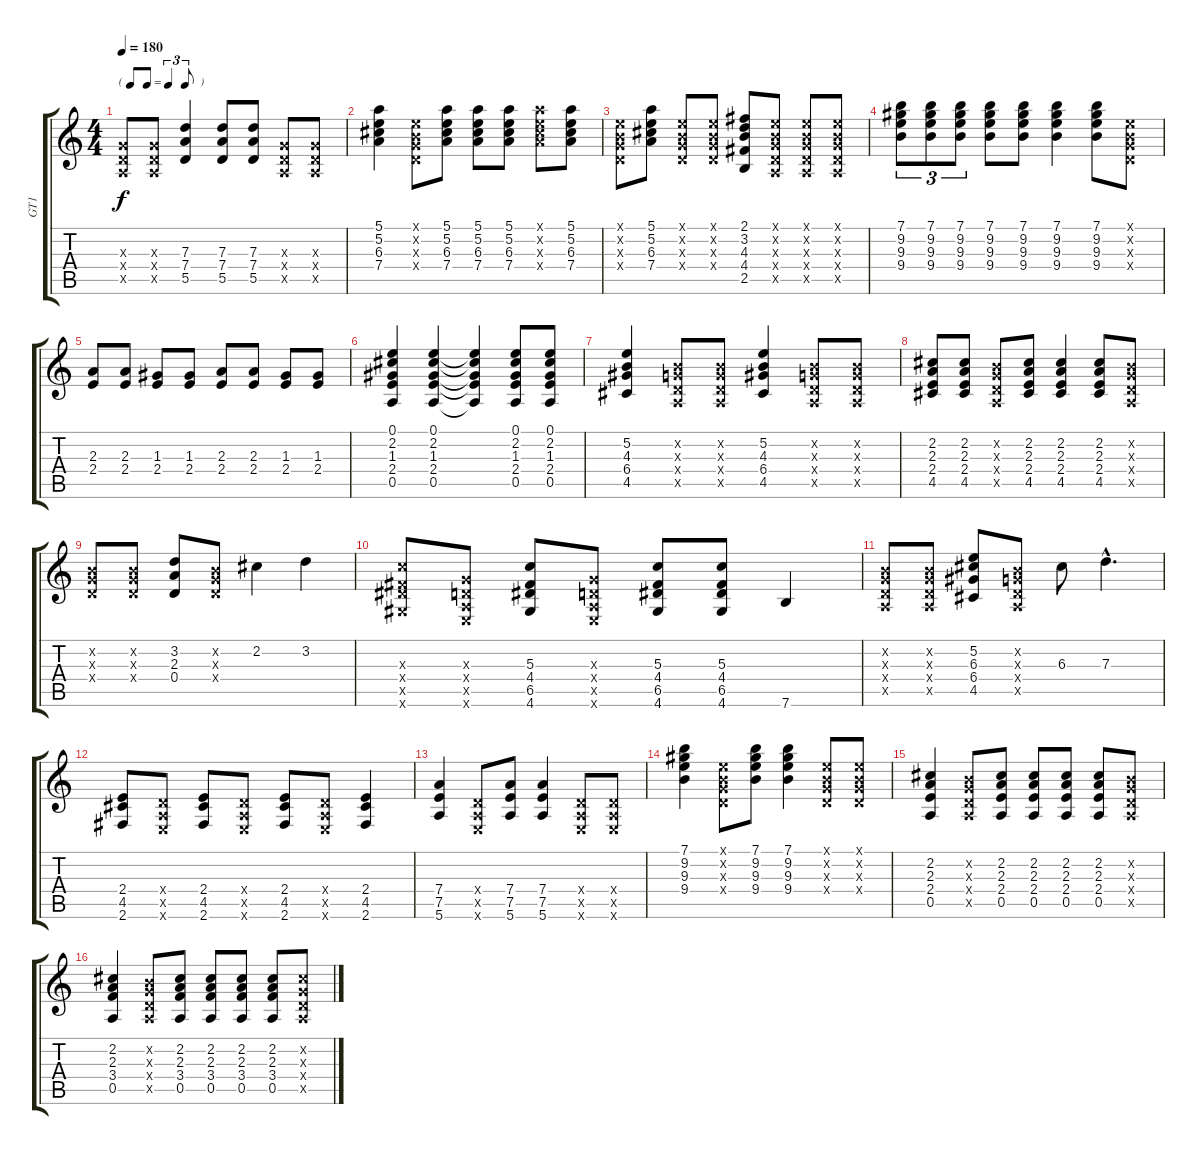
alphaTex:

\track ("GT1" "GT1") {instrument electricguitarclean}
\staff {score tabs}
\tuning (E4 B3 G3 D3 A2 E2) {hide}
\ts (4 4)
\tf triplet8th
\tempo 180
\clef g2
\ks c
(0.3{x} 0.4{x} 0.5{x}).8{dy f} (0.3{x} 0.4{x} 0.5{x}).8 (7.3 7.4 5.5).4 (7.3 7.4 5.5).8 (7.3 7.4 5.5).8 (0.3{x} 0.4{x} 0.5{x}).8 (0.3{x} 0.4{x} 0.5{x}).8 |
(5.1 5.2 6.3 7.4).4 (0.1{x} 0.2{x} 0.3{x} 0.4{x}).8 (5.1 5.2 6.3 7.4).8 (5.1 5.2 6.3 7.4).8 (5.1 5.2 6.3 7.4).8 (5.1{x} 5.2{x} 6.3{x} 7.4{x}).8 (5.1 5.2 6.3 7.4).8 |
(0.1{x} 0.2{x} 0.3{x} 0.4{x}).8 (5.1 5.2 6.3 7.4).8 (0.1{x} 0.2{x} 0.3{x} 0.4{x}).8 (0.1{x} 0.2{x} 0.3{x} 0.4{x}).8 (2.1 3.2 4.3 4.4 2.5).8 (0.1{x} 0.2{x} 0.3{x} 0.4{x} 0.5{x}).8 (0.1{x} 0.2{x} 0.3{x} 0.4{x} 0.5{x}).8 (0.1{x} 0.2{x} 0.3{x} 0.4{x} 0.5{x}).8 |
(7.1 9.2 9.3 9.4).8{tu (3 2)} (7.1 9.2 9.3 9.4).8{tu (3 2)} (7.1 9.2 9.3 9.4).8{tu (3 2)} (7.1 9.2 9.3 9.4).8 (7.1 9.2 9.3 9.4).8 (7.1 9.2 9.3 9.4).4 (7.1 9.2 9.3 9.4).8 (0.1{x} 0.2{x} 0.3{x} 0.4{x}).8 |
(2.3 2.4).8 (2.3 2.4).8 (1.3 2.4).8 (1.3 2.4).8 (2.3 2.4).8 (2.3 2.4).8 (1.3 2.4).8 (1.3 2.4).8 |
(0.1 2.2 1.3 2.4 0.5).4 (0.1 2.2 1.3 2.4 0.5).4 (0.1{t} 2.2{t} 1.3{t} 2.4{t} 0.5{t}).4 (0.1 2.2 1.3 2.4 0.5).8 (0.1 2.2 1.3 2.4 0.5).8 |
(5.2 4.3 6.4 4.5).4 (0.2{x} 0.3{x} 0.4{x} 0.5{x}).8 (0.2{x} 0.3{x} 0.4{x} 0.5{x}).8 (5.2 4.3 6.4 4.5).4 (0.2{x} 0.3{x} 0.4{x} 0.5{x}).8 (0.2{x} 0.3{x} 0.4{x} 0.5{x}).8 |
(2.2 2.3 2.4 4.5).8 (2.2 2.3 2.4 4.5).8 (0.2{x} 0.3{x} 0.4{x} 0.5{x}).8 (2.2 2.3 2.4 4.5).8 (2.2 2.3 2.4 4.5).4 (2.2 2.3 2.4 4.5).8 (0.2{x} 0.3{x} 0.4{x} 0.5{x}).8 |
(0.2{x} 0.3{x} 0.4{x}).8 (0.2{x} 0.3{x} 0.4{x}).8 (3.2 2.3 0.4).8 (0.2{x} 0.3{x} 0.4{x}).8 2.2.4 3.2.4 |
(5.3{x} 4.4{x} 6.5{x} 4.6{x}).8 (0.3{x} 0.4{x} 0.5{x} 0.6{x}).8 (5.3 4.4 6.5 4.6).8 (0.3{x} 0.4{x} 0.5{x} 0.6{x}).8 (5.3 4.4 6.5 4.6).8 (5.3 4.4 6.5 4.6).8 7.6.4 |
(0.2{x} 0.3{x} 0.4{x} 0.5{x}).8 (0.2{x} 0.3{x} 0.4{x} 0.5{x}).8 (5.2 6.3 6.4 4.5).8 (0.2{x} 0.3{x} 0.4{x} 0.5{x}).8 6.3.8 7.3{hac}.4{d} |
(2.4 4.5 2.6).8 (0.4{x} 0.5{x} 0.6{x}).8 (2.4 4.5 2.6).8 (0.4{x} 0.5{x} 0.6{x}).8 (2.4 4.5 2.6).8 (0.4{x} 0.5{x} 0.6{x}).8 (2.4 4.5 2.6).4 |
(7.4 7.5 5.6).4 (0.4{x} 0.5{x} 0.6{x}).8 (7.4 7.5 5.6).8 (7.4 7.5 5.6).4 (0.4{x} 0.5{x} 0.6{x}).8 (0.4{x} 0.5{x} 0.6{x}).8 |
(7.1 9.2 9.3 9.4).4 (0.1{x} 0.2{x} 0.3{x} 0.4{x}).8 (7.1 9.2 9.3 9.4).8 (7.1 9.2 9.3 9.4).4 (0.1{x} 0.2{x} 0.3{x} 0.4{x}).8 (0.1{x} 0.2{x} 0.3{x} 0.4{x}).8 |
(2.2 2.3 2.4 0.5).4 (0.2{x} 0.3{x} 0.4{x} 0.5{x}).8 (2.2 2.3 2.4 0.5).8 (2.2 2.3 2.4 0.5).8 (2.2 2.3 2.4 0.5).8 (2.2 2.3 2.4 0.5).8 (0.2{x} 0.3{x} 0.4{x} 0.5{x}).8 |
(2.2 2.3 3.4 0.5).4 (0.2{x} 0.3{x} 0.4{x} 0.5{x}).8 (2.2 2.3 3.4 0.5).8 (2.2 2.3 3.4 0.5).8 (2.2 2.3 3.4 0.5).8 (2.2 2.3 3.4 0.5).8 (2.2{x} 0.3{x} 0.4{x} 0.5{x}).8
